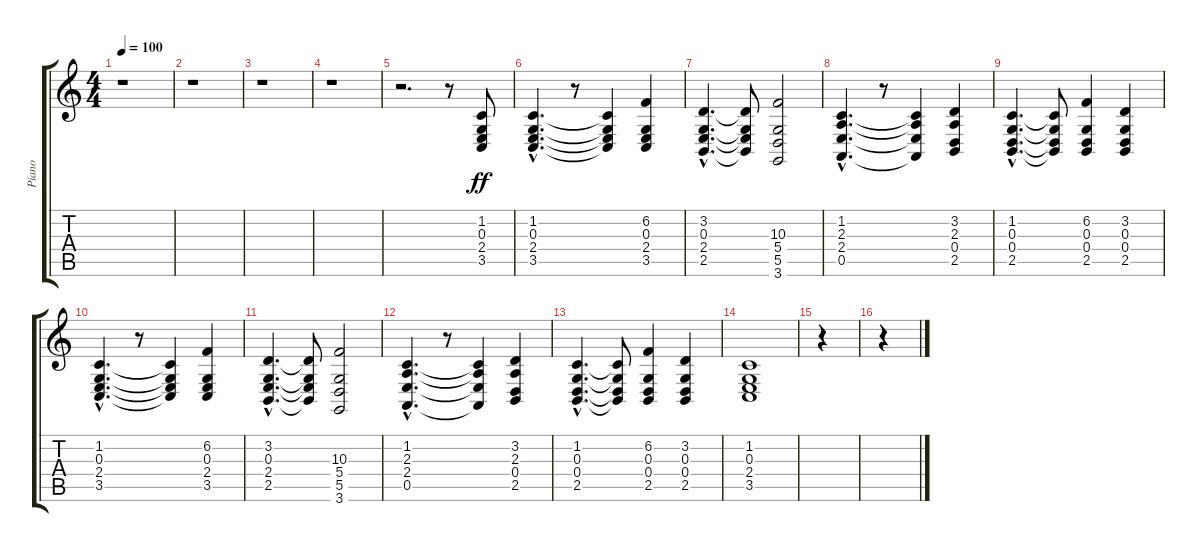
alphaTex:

\track ("Piano" "Piano") {instrument acousticgrandpiano}
\staff {score tabs}
\tuning (E4 B3 G3 D3 A2 E2) {hide}
\ts (4 4)
\tempo 100
\clef g2
\ks c
r.1{dy ff} |
r.1 |
r.1 |
r.1 |
r.2{d} r.8 (1.2 0.3 2.4 3.5).8 |
(1.2{hac} 0.3{hac} 2.4{hac} 3.5{hac}).4{d} r.8 (1.2{t} 0.3{t} 2.4{t} 3.5{t}).4 (6.2 0.3 2.4 3.5).4 |
(3.2{hac} 0.3{hac} 2.4{hac} 2.5{hac}).4{d} (3.2{t} 0.3{t} 2.4{t} 2.5{t}).8 (10.3 5.4 5.5 3.6).2 |
(1.2{hac} 2.3{hac} 2.4{hac} 0.5{hac}).4{d} r.8 (1.2{t} 2.3{t} 2.4{t} 0.5{t}).4 (3.2 2.3 0.4 2.5).4 |
(1.2{hac} 0.3{hac} 0.4{hac} 2.5{hac}).4{d} (1.2{t} 0.3{t} 0.4{t} 2.5{t}).8 (6.2 0.3 0.4 2.5).4 (3.2 0.3 0.4 2.5).4 |
(1.2{hac} 0.3{hac} 2.4{hac} 3.5{hac}).4{d} r.8 (1.2{t} 0.3{t} 2.4{t} 3.5{t}).4 (6.2 0.3 2.4 3.5).4 |
(3.2{hac} 0.3{hac} 2.4{hac} 2.5{hac}).4{d} (3.2{t} 0.3{t} 2.4{t} 2.5{t}).8 (10.3 5.4 5.5 3.6).2 |
(1.2{hac} 2.3{hac} 2.4{hac} 0.5{hac}).4{d} r.8 (1.2{t} 2.3{t} 2.4{t} 0.5{t}).4 (3.2 2.3 0.4 2.5).4 |
(1.2{hac} 0.3{hac} 0.4{hac} 2.5{hac}).4{d} (1.2{t} 0.3{t} 0.4{t} 2.5{t}).8 (6.2 0.3 0.4 2.5).4 (3.2 0.3 0.4 2.5).4 |
(1.2 0.3 2.4 3.5).1 |
r.4 |
r.4
